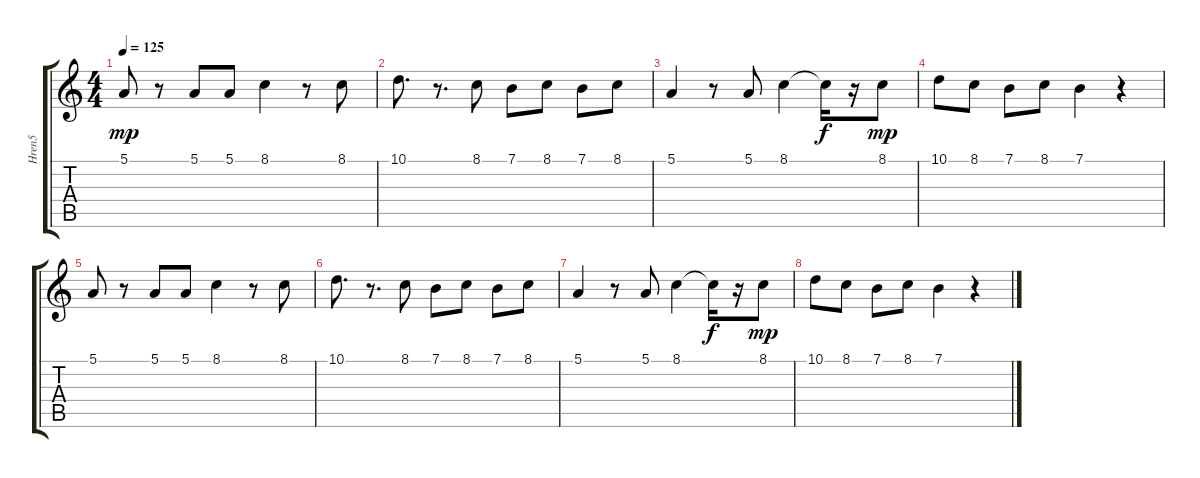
\track ("Hren5" "Hren5") {instrument baritonesax}
\staff {score tabs}
\tuning (E4 B3 G3 D3 A2 E2) {hide}
\ts (4 4)
\tempo 125
\clef g2
\ks c
5.1.8{dy mp} r.8 5.1.8 5.1.8 8.1.4 r.8 8.1.8 |
10.1.8{d} r.8{d} 8.1.8 7.1.8 8.1.8 7.1.8 8.1.8 |
5.1.4 r.8 5.1.8 8.1.4 8.1{t}.16{dy f} r.16 8.1.8{dy mp} |
10.1.8 8.1.8 7.1.8 8.1.8 7.1.4 r.4 |
5.1.8 r.8 5.1.8 5.1.8 8.1.4 r.8 8.1.8 |
10.1.8{d} r.8{d} 8.1.8 7.1.8 8.1.8 7.1.8 8.1.8 |
5.1.4 r.8 5.1.8 8.1.4 8.1{t}.16{dy f} r.16 8.1.8{dy mp} |
10.1.8 8.1.8 7.1.8 8.1.8 7.1.4 r.4
